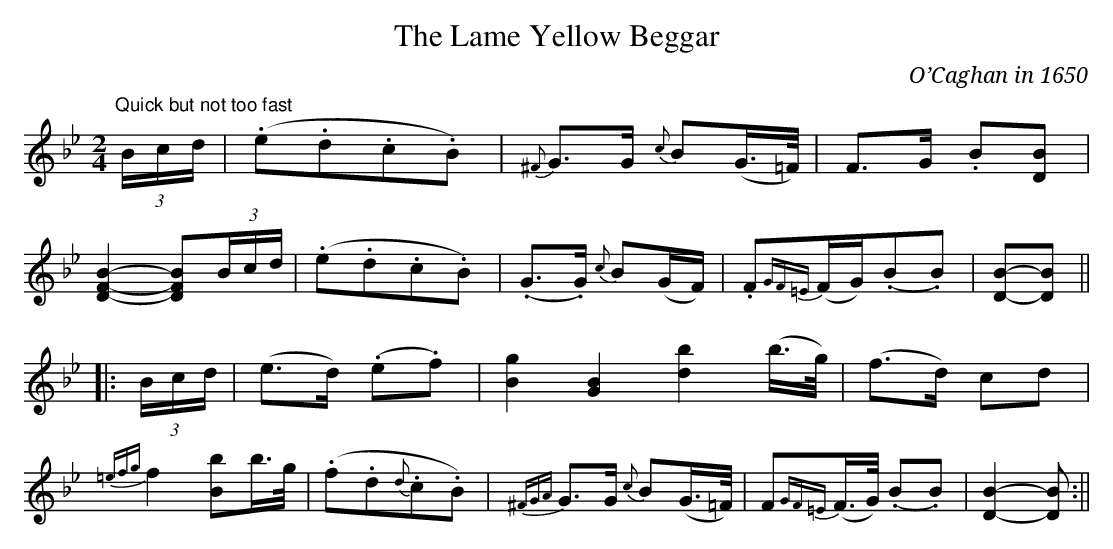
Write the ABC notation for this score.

X:1
T:Lame Yellow Beggar, The
M:2/4
L:1/8
C:O’Caghan in 1650
K:Bb
"Quick but not too fast"(3B/c/d/|(.e.d.c.B)|{^F}G>G {c}B(G/>=F/)|F>G .B[DB2]|
[D2F2B2]-[DFB](3B/c/d/|(.e.d.c.B)|(.G>.G) {c}B(G/F/)|.F{GF=E}(F/G/)(.B.B)|[DB2]-[DB]||
|:(3B/c/d/|(e>d) (.e.f)|[B2g2][G2B2] [d2b2](b/>g/)|(f>d) cd|
{=efg}f2-[Bb]b/>g/|(.f.d{d}.c.B)|{^FGA}G>G {c}B(G/>=F/)|F{GF=E}(F/>G/) (.B.B)|[D2B2]-[DB]:||
